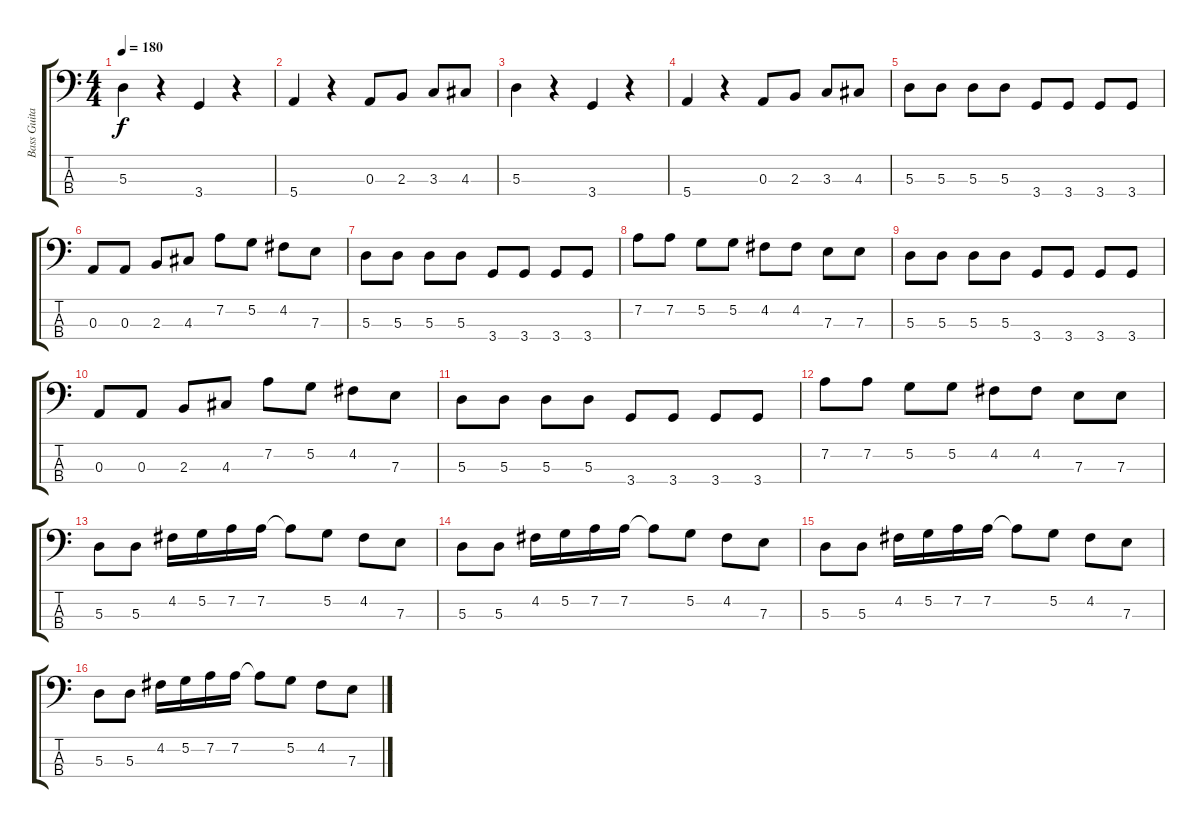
\track ("Bass Guitar" "Bass Guita") {instrument electricbassfinger}
\staff {score tabs}
\tuning (G2 D2 A1 E1) {hide}
\ts (4 4)
\tempo 180
\clef f4
\ks c
5.3.4{dy f instrument electricbassfinger} r.4 3.4.4 r.4 |
5.4.4 r.4 0.3.8 2.3.8 3.3.8 4.3.8 |
5.3.4 r.4 3.4.4 r.4 |
5.4.4 r.4 0.3.8 2.3.8 3.3.8 4.3.8 |
5.3.8 5.3.8 5.3.8 5.3.8 3.4.8 3.4.8 3.4.8 3.4.8 |
0.3.8 0.3.8 2.3.8 4.3.8 7.2.8 5.2.8 4.2.8 7.3.8 |
5.3.8 5.3.8 5.3.8 5.3.8 3.4.8 3.4.8 3.4.8 3.4.8 |
7.2.8 7.2.8 5.2.8 5.2.8 4.2.8 4.2.8 7.3.8 7.3.8 |
5.3.8 5.3.8 5.3.8 5.3.8 3.4.8 3.4.8 3.4.8 3.4.8 |
0.3.8 0.3.8 2.3.8 4.3.8 7.2.8 5.2.8 4.2.8 7.3.8 |
5.3.8 5.3.8 5.3.8 5.3.8 3.4.8 3.4.8 3.4.8 3.4.8 |
7.2.8 7.2.8 5.2.8 5.2.8 4.2.8 4.2.8 7.3.8 7.3.8 |
5.3.8 5.3.8 4.2.16 5.2.16 7.2.16 7.2.16 7.2{t}.8 5.2.8 4.2.8 7.3.8 |
5.3.8 5.3.8 4.2.16 5.2.16 7.2.16 7.2.16 7.2{t}.8 5.2.8 4.2.8 7.3.8 |
5.3.8 5.3.8 4.2.16 5.2.16 7.2.16 7.2.16 7.2{t}.8 5.2.8 4.2.8 7.3.8 |
5.3.8 5.3.8 4.2.16 5.2.16 7.2.16 7.2.16 7.2{t}.8 5.2.8 4.2.8 7.3.8
